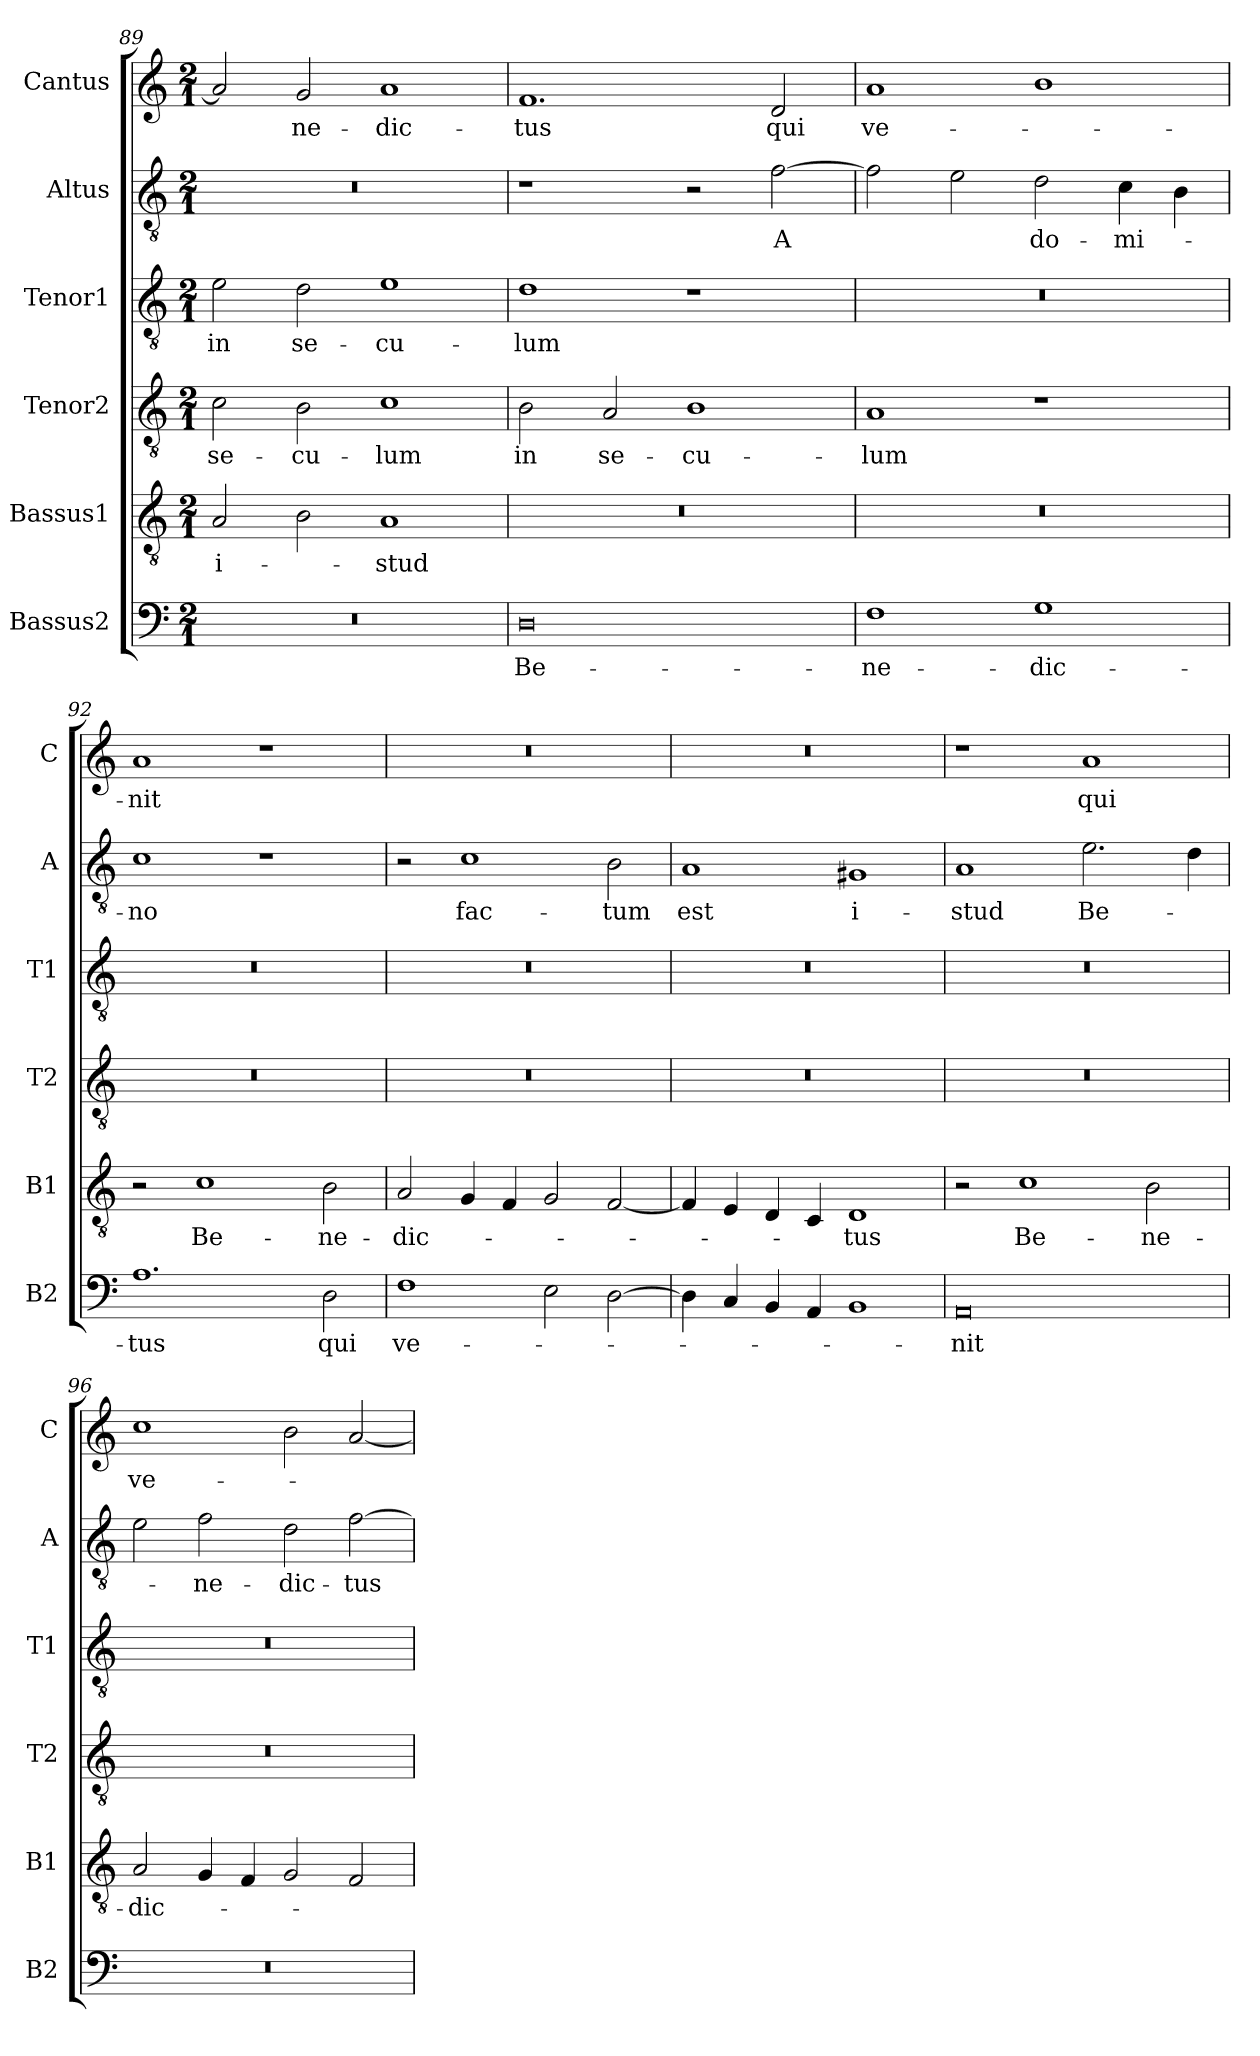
**kern	**text	**kern	**text	**kern	**text	**kern	**text	**kern	**text	**kern	**text
*part6	*part6	*part5	*part5	*part4	*part4	*part3	*part3	*part2	*part2	*part1	*part1
*staff6	*staff6	*staff5	*staff5	*staff4	*staff4	*staff3	*staff3	*staff2	*staff2	*staff1	*staff1
*I"Bassus2	*	*I"Bassus1	*	*I"Tenor2	*	*I"Tenor1	*	*I"Altus	*	*I"Cantus	*
*I'B2	*	*I'B1	*	*I'T2	*	*I'T1	*	*I'A	*	*I'C	*
*clefF4	*	*clefGv2	*	*clefGv2	*	*clefGv2	*	*clefGv2	*	*clefG2	*
*k[]	*	*k[]	*	*k[]	*	*k[]	*	*k[]	*	*k[]	*
*M2/1	*	*M2/1	*	*M2/1	*	*M2/1	*	*M2/1	*	*M2/1	*
=89	=89	=89	=89	=89	=89	=89	=89	=89	=89	=89	=89
0r	.	2A/	i-	2c\	se-	2e\	in	0r	.	2a/]	.
.	.	2B\	.	2B\	-cu-	2d\	se-	.	.	2g/	-ne-
.	.	1A/	-stud	1c\	-lum	1e\	-cu-	.	.	1a/	-dic-
=90	=90	=90	=90	=90	=90	=90	=90	=90	=90	=90	=90
0D\	Be-	0r	.	2B\	in	1d\	-lum	1r	.	1.f/	-tus
.	.	.	.	2A/	se-	.	.	.	.	.	.
.	.	.	.	1B\	-cu-	1r	.	2r	.	.	.
.	.	.	.	.	.	.	.	[2f\	A	2d/	qui
=91	=91	=91	=91	=91	=91	=91	=91	=91	=91	=91	=91
1F\	-ne-	0r	.	1A/	-lum	0r	.	2f\]	.	1a/	ve-
.	.	.	.	.	.	.	.	2e\	.	.	.
1G\	-dic-	.	.	1r	.	.	.	2d\	do-	1b\	.
.	.	.	.	.	.	.	.	4c\	-mi-	.	.
.	.	.	.	.	.	.	.	4B\	.	.	.
=92	=92	=92	=92	=92	=92	=92	=92	=92	=92	=92	=92
1.A\	-tus	2r	.	0r	.	0r	.	1c\	-no	1a/	-nit
.	.	1c\	Be-	.	.	.	.	.	.	.	.
.	.	.	.	.	.	.	.	1r	.	1r	.
2D\	qui	2B\	-ne-	.	.	.	.	.	.	.	.
=93	=93	=93	=93	=93	=93	=93	=93	=93	=93	=93	=93
1F\	ve-	2A/	-dic-	0r	.	0r	.	2r	.	0r	.
.	.	4G/	.	.	.	.	.	1c\	fac-	.	.
.	.	4F/	.	.	.	.	.	.	.	.	.
2E\	.	2G/	.	.	.	.	.	.	.	.	.
[2D\	.	[2F/	.	.	.	.	.	2B\	-tum	.	.
=94	=94	=94	=94	=94	=94	=94	=94	=94	=94	=94	=94
4D\]	.	4F/]	.	0r	.	0r	.	1A/	est	0r	.
4C/	.	4E/	.	.	.	.	.	.	.	.	.
4BB/	.	4D/	.	.	.	.	.	.	.	.	.
4AA/	.	4C/	.	.	.	.	.	.	.	.	.
1BB/	.	1D/	-tus	.	.	.	.	1G#X/	i-	.	.
=95	=95	=95	=95	=95	=95	=95	=95	=95	=95	=95	=95
0AA/	-nit	2r	.	0r	.	0r	.	1A/	-stud	1r	.
.	.	1c\	Be-	.	.	.	.	.	.	.	.
.	.	.	.	.	.	.	.	2.e\	Be-	1a/	qui
.	.	2B\	-ne-	.	.	.	.	.	.	.	.
.	.	.	.	.	.	.	.	4d\	.	.	.
=96	=96	=96	=96	=96	=96	=96	=96	=96	=96	=96	=96
0r	.	2A/	-dic-	0r	.	0r	.	2e\	.	1cc\	ve-
.	.	4G/	.	.	.	.	.	2f\	-ne-	.	.
.	.	4F/	.	.	.	.	.	.	.	.	.
.	.	2G/	.	.	.	.	.	2d\	-dic-	2b\	.
.	.	2F/	.	.	.	.	.	[2f\	-tus	[2a/	.
=	=	=	=	=	=	=	=	=	=	=	=
*-	*-	*-	*-	*-	*-	*-	*-	*-	*-	*-	*-
